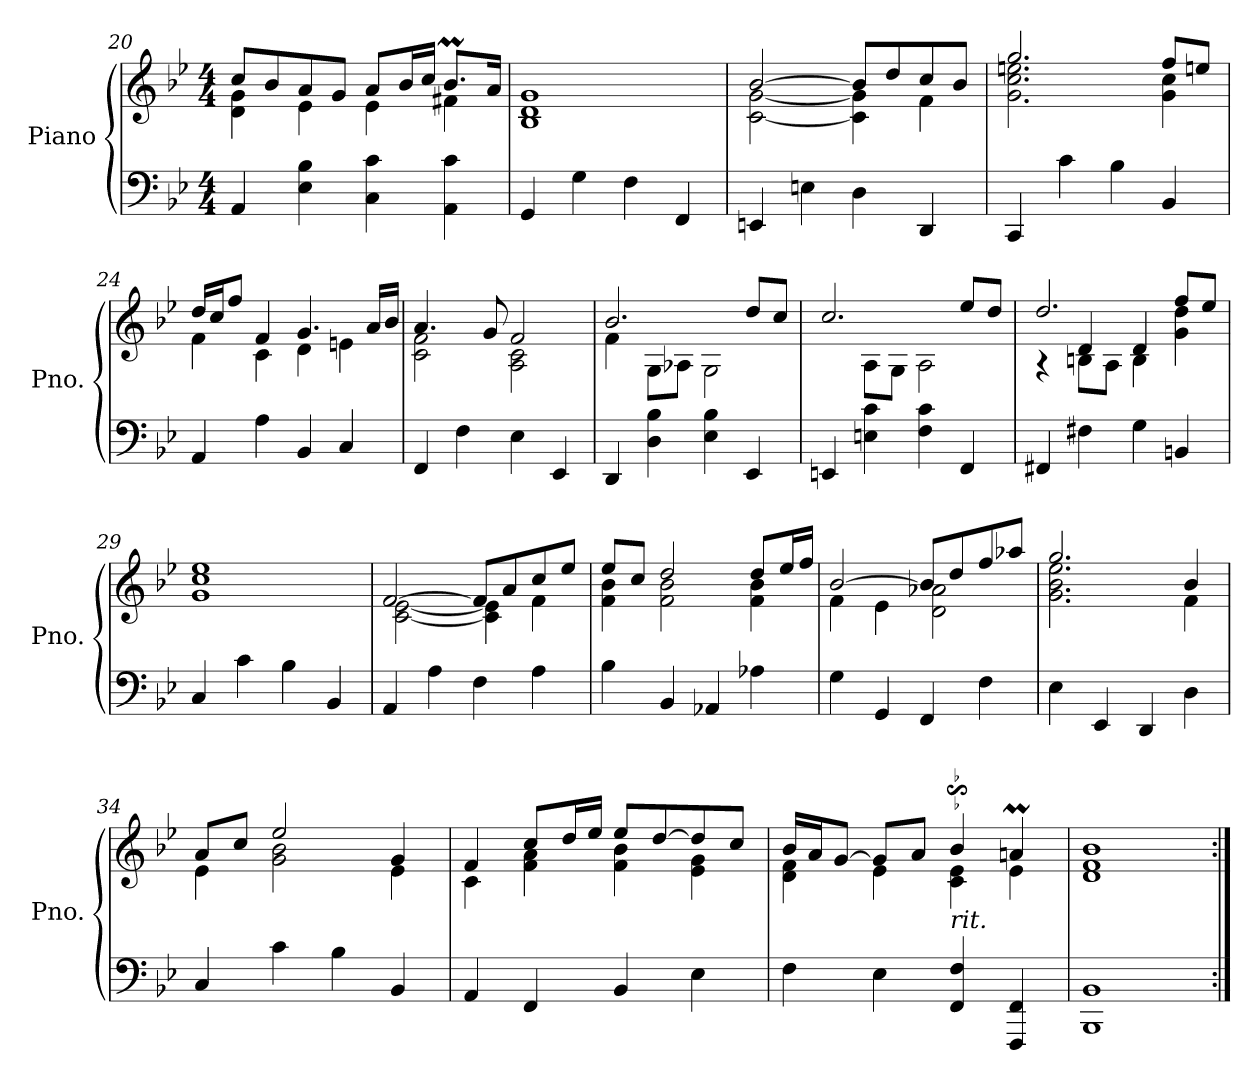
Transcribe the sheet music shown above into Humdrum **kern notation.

**kern	**kern
*part1	*part1
*staff2	*staff1
*I"Piano	*
*I'Pno.	*
*clefF4	*clefG2
*k[b-e-]	*k[b-e-]
*M4/4	*M4/4
=20	=20
*	*^
4AA/	8cc/L	4d\ 4g\
.	8b-/	.
4E-\ 4B-\	8a/	4e-\
.	8g/J	.
4C\ 4c\	8a/L	4e-\
.	16b-/L	.
.	16cc/JJ	.
4AA\ 4c\	8.b-M/L	4f#X\
.	16a/Jk	.
!!LO:LB:g=z	!!
=21	=21	=21
4GG/	1g	1B- 1d
4G\	.	.
4F\	.	.
4FF/	.	.
=22	=22	=22
4EEn/	[2b-/	[2c\ [2g\
4En\	.	.
4D\	8b-/L]	4c\] 4g\]
.	8dd/	.
4DD/	8cc/	4f\
.	8b-/J	.
=23	=23	=23
4CC/	2.gg/	2.g\ 2.cc\ 2.een\
4c\	.	.
4B-\	.	.
4BB-/	8ff/L	4g\ 4cc\
.	8een/J	.
=24	=24	=24
4AA/	16dd/LL	4f\
.	16cc/J	.
.	8ff/J	.
4A\	4f/	4c\
4BB-/	4.g/	4d\
4C/	.	4en\
.	16a/LL	.
.	16b-/JJ	.
!!LO:PB:g=z	!!
=25	=25	=25
4FF/	4.a/	2c\ 2f\
4F\	.	.
.	8g/	.
4E-\	2f/	2A\ 2c\
4EE-/	.	.
=26	=26	=26
4DD/	2.b-/	4f\
4D\ 4B-\	.	8G\L
.	.	8A-X\J
4E-\ 4B-\	.	2G\
4EE-/	8dd/L	.
.	8cc/J	.
=27	=27	=27
4EEn/	2.cc/	4ryy
4En\ 4c\	.	8A\L
.	.	8G\J
4F\ 4c\	.	2A\
4FF/	8ee-/L	.
.	8dd/J	.
=28	=28	=28
*	*	*^
4FF#X/	2.dd/	4ryy	4rA
4F#X\	.	8Bn\L	4d/
.	.	8A\J	.
4G\	.	4B\	4d/
4BBn/	8ff/L	4g\ 4dd\	4ryy
.	8ee-/J	.	.
*	*	*v	*v
!!LO:LB:g=z
=29	=29	=29
4C/	1ee-	1g 1cc
4c\	.	.
4B-\	.	.
4BB-/	.	.
=30	=30	=30
4AA/	[2f/	[2c\ [2e-\
4A\	.	.
4F\	8f/L]	4c\] 4e-\]
.	8a/	.
4A\	8cc/	4f\
.	8ee-/J	.
=31	=31	=31
4B-\	8ee-/L	4f\ 4b-\
.	8cc/J	.
4BB-/	2dd/	2f\ 2b-\
4AA-X/	.	.
4A-X\	8dd/L	4f\ 4b-\
.	16ee-/L	.
.	16ff/JJ	.
=32	=32	=32
4G\	[2b-/	4f\
4GG/	.	4e-\
4FF/	8b-/L]	2d\ 2a-X\
.	8dd/	.
4F\	8ff/	.
.	8aa-X/J	.
=33	=33	=33
4E-\	2.gg/	2.g\ 2.b-\ 2.ee-\
4EE-/	.	.
4DD/	.	.
4D\	4b-/	4f\
!!LO:PB:g=z	!!
=34	=34	=34
4C/	8a/L	4e-\
.	8cc/J	.
4c\	2ee-/	2g\ 2b-\
4B-\	.	.
4BB-/	4g/	4e-\
!!LO:LB:g=z	!!
=35	=35	=35
4AA/	4f/	4c\
4FF/	8cc/L	4f\ 4a\
.	16dd/L	.
.	16ee-/JJ	.
4BB-/	8ee-/L	4f\ 4b-\
.	[8dd/	.
4E-\	8dd/]	4e-\ 4g\
.	8cc/J	.
=36	=36	=36
4F\	16b-/LL	4d\ 4f\
.	16a/J	.
.	[8g/J	.
4E-\	8g/L]	4e-\
.	8a/J	.
!	!LO:TX:b:i:t=rit.	!
4FF/ 4F/	4b-s$Ss/	4c\ 4e-\
4FFF/ 4FF/	4am/	4e-\
=37	=37	=37
1BBB- 1BB-	1b-	1d 1f
*	*v	*v
=:|!	=:|!
*-	*-
